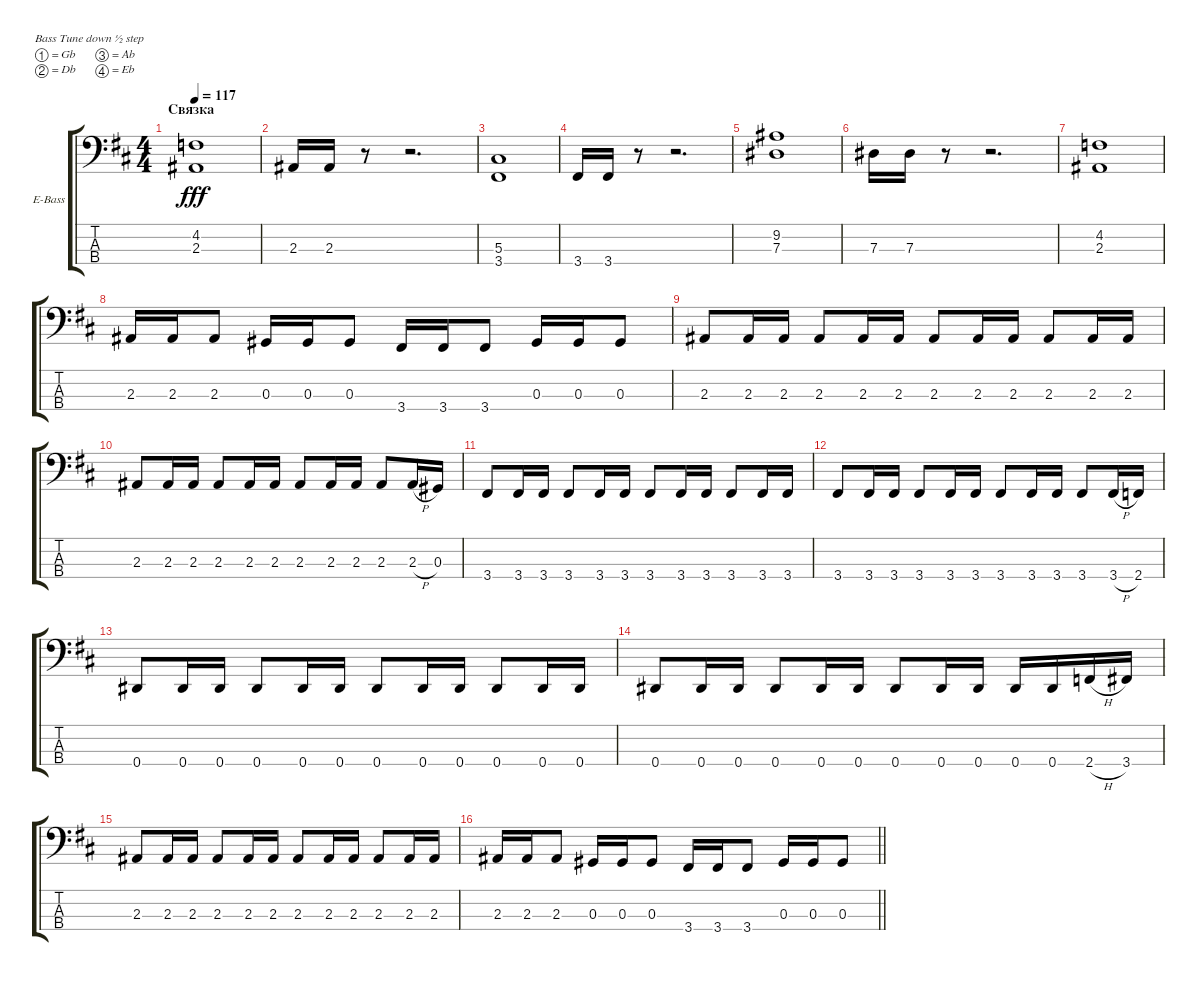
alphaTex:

\bracketExtendMode groupsimilarinstruments
\firstSystemTrackNameOrientation horizontal
\otherSystemsTrackNameOrientation horizontal
\track ("Бас" "E-Bass") {instrument electricbassfinger}
\staff {score tabs}
\tuning (Gb2 Db2 Ab1 Eb1)
\ts (4 4)
\section ("" "Связка")
\tempo 117
\clef f4
\ks d
(4.2 2.3).1{dy fff} |
2.3.16 2.3.16 r.8 r.2{d} |
(5.3 3.4).1 |
3.4.16 3.4.16 r.8 r.2{d} |
(9.2 7.3).1 |
7.3.16 7.3.16 r.8 r.2{d} |
(4.2 2.3).1 |
2.3.16 2.3.16 2.3.8 0.3.16 0.3.16 0.3.8 3.4.16 3.4.16 3.4.8 0.3.16 0.3.16 0.3.8 |
2.3.8 2.3.16 2.3.16 2.3.8 2.3.16 2.3.16 2.3.8 2.3.16 2.3.16 2.3.8 2.3.16 2.3.16 |
2.3.8 2.3.16 2.3.16 2.3.8 2.3.16 2.3.16 2.3.8 2.3.16 2.3.16 2.3.8 2.3{h}.16 0.3.16 |
3.4.8 3.4.16 3.4.16 3.4.8 3.4.16 3.4.16 3.4.8 3.4.16 3.4.16 3.4.8 3.4.16 3.4.16 |
3.4.8 3.4.16 3.4.16 3.4.8 3.4.16 3.4.16 3.4.8 3.4.16 3.4.16 3.4.8 3.4{h}.16 2.4.16 |
0.4.8 0.4.16 0.4.16 0.4.8 0.4.16 0.4.16 0.4.8 0.4.16 0.4.16 0.4.8 0.4.16 0.4.16 |
0.4.8 0.4.16 0.4.16 0.4.8 0.4.16 0.4.16 0.4.8 0.4.16 0.4.16 0.4.16 0.4.16 2.4{h}.16 3.4.16 |
2.3.8 2.3.16 2.3.16 2.3.8 2.3.16 2.3.16 2.3.8 2.3.16 2.3.16 2.3.8 2.3.16 2.3.16 |
\barLineRight lightlight
2.3.16 2.3.16 2.3.8 0.3.16 0.3.16 0.3.8 3.4.16 3.4.16 3.4.8 0.3.16 0.3.16 0.3.8
